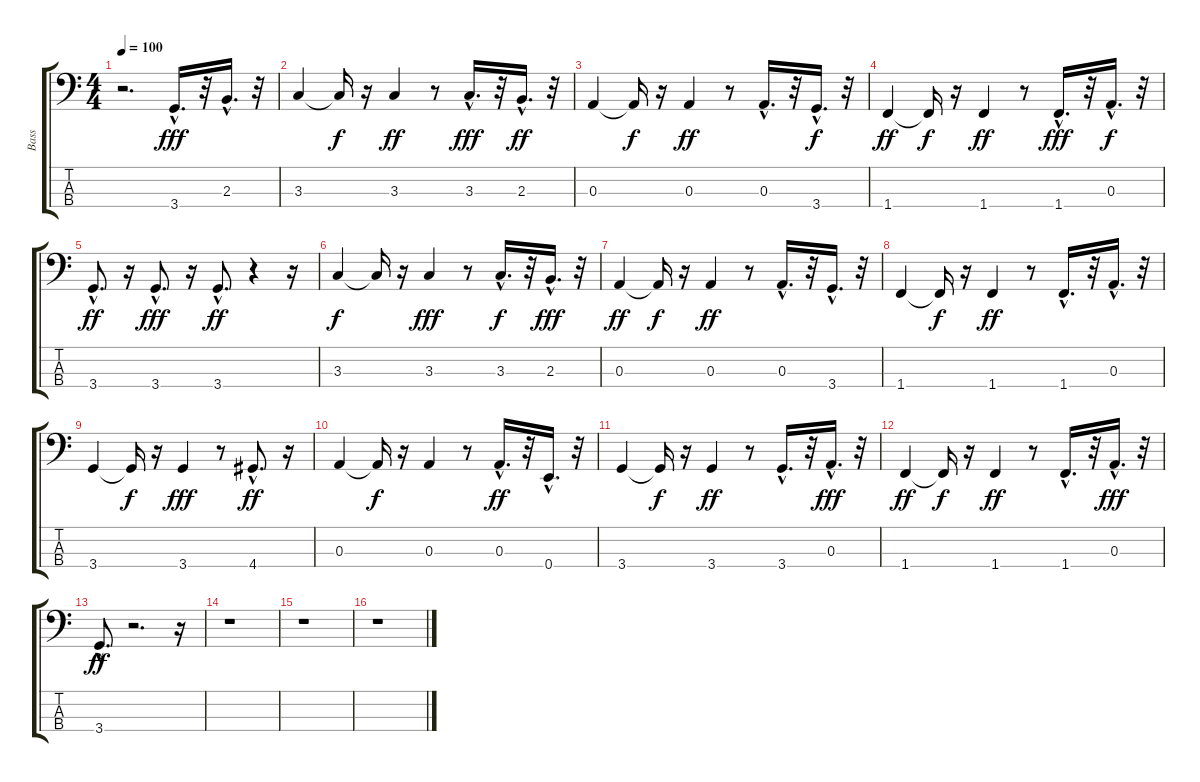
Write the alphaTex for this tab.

\track ("Bass" "Bass") {instrument electricbassfinger}
\staff {score tabs}
\tuning (G2 D2 A1 E1) {hide}
\ts (4 4)
\tempo 100
\clef f4
\ks c
r.2{d dy fff} 3.4{hac}.16{d} r.32 2.3{hac}.16{d} r.32 |
3.3.4 3.3{t}.16{dy f} r.16 3.3.4{dy ff} r.8 3.3{hac}.16{d dy fff} r.32 2.3{hac}.16{d dy ff} r.32 |
0.3.4 0.3{t}.16{dy f} r.16 0.3.4{dy ff} r.8 0.3{hac}.16{d} r.32 3.4{hac}.16{d dy f} r.32 |
1.4.4{dy ff} 1.4{t}.16{dy f} r.16 1.4.4{dy ff} r.8 1.4{hac}.16{d dy fff} r.32 0.3{hac}.16{d dy f} r.32 |
3.4{hac}.8{d dy ff} r.16 3.4{hac}.8{d dy fff} r.16 3.4{hac}.8{d dy ff} r.4 r.16 |
3.3.4{dy f} 3.3{t}.16 r.16 3.3.4{dy fff} r.8 3.3{hac}.16{d dy f} r.32 2.3{hac}.16{d dy fff} r.32 |
0.3.4{dy ff} 0.3{t}.16{dy f} r.16 0.3.4{dy ff} r.8 0.3{hac}.16{d} r.32 3.4{hac}.16{d} r.32 |
1.4.4 1.4{t}.16{dy f} r.16 1.4.4{dy ff} r.8 1.4{hac}.16{d} r.32 0.3{hac}.16{d} r.32 |
3.4.4 3.4{t}.16{dy f} r.16 3.4.4{dy fff} r.8 4.4{hac}.8{d dy ff} r.16 |
0.3.4 0.3{t}.16{dy f} r.16 0.3.4 r.8 0.3{hac}.16{d dy ff} r.32 0.4{hac}.16{d} r.32 |
3.4.4 3.4{t}.16{dy f} r.16 3.4.4{dy ff} r.8 3.4{hac}.16{d} r.32 0.3{hac}.16{d dy fff} r.32 |
1.4.4{dy ff} 1.4{t}.16{dy f} r.16 1.4.4{dy ff} r.8 1.4{hac}.16{d} r.32 0.3{hac}.16{d dy fff} r.32 |
3.4{hac}.8{d dy ff} r.2{d} r.16 |
r.1 |
r.1 |
r.1
